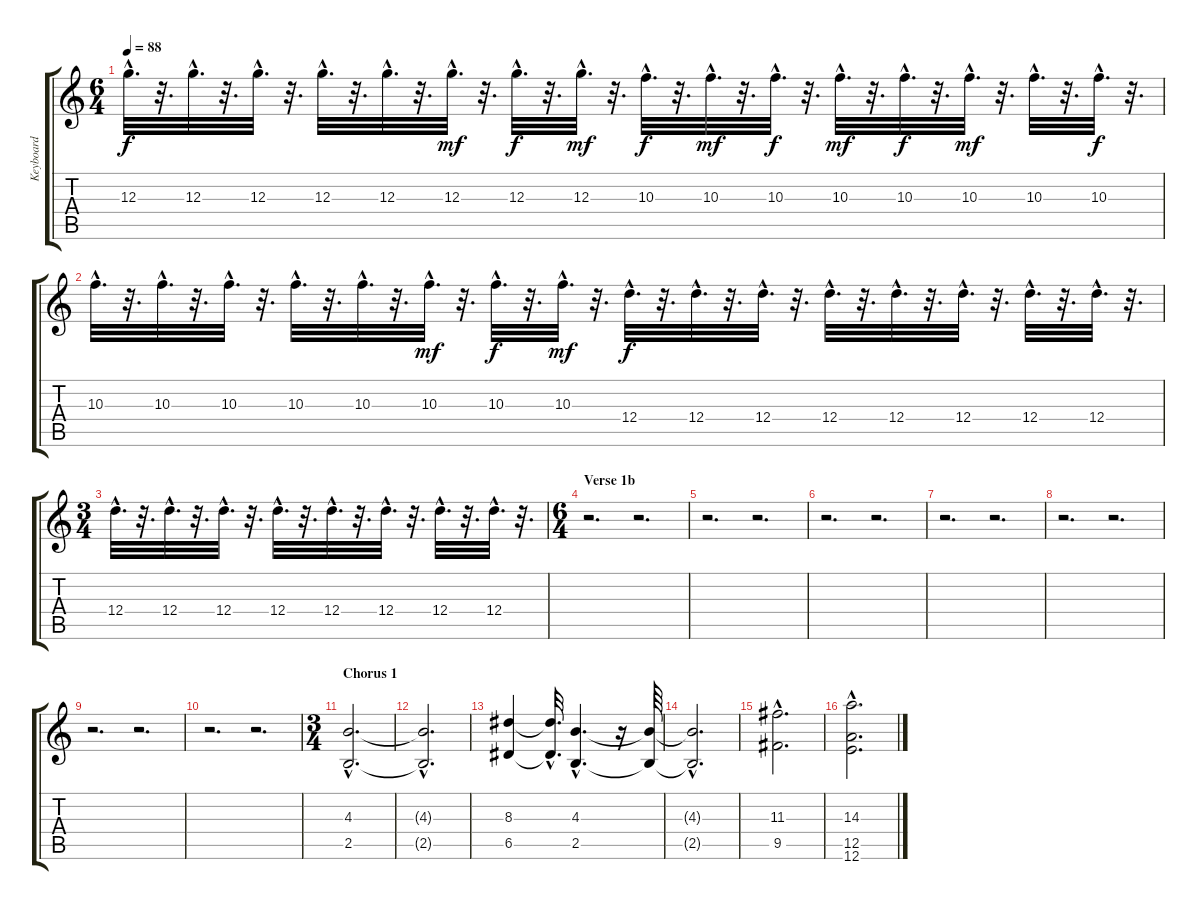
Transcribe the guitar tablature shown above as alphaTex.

\track ("Keyboard" "Keyboard") {instrument electricguitarjazz}
\staff {score tabs}
\tuning (E4 B3 G3 D3 A2 E2) {hide}
\ts (6 4)
\tempo 88
\clef g2
\ks c
12.3{hac}.32{d dy f} r.32{d} 12.3{hac}.32{d} r.32{d} 12.3{hac}.32{d} r.32{d} 12.3{hac}.32{d} r.32{d} 12.3{hac}.32{d} r.32{d} 12.3{hac}.32{d dy mf} r.32{d} 12.3{hac}.32{d dy f} r.32{d} 12.3{hac}.32{d dy mf} r.32{d} 10.3{hac}.32{d dy f} r.32{d} 10.3{hac}.32{d dy mf} r.32{d} 10.3{hac}.32{d dy f} r.32{d} 10.3{hac}.32{d dy mf} r.32{d} 10.3{hac}.32{d dy f} r.32{d} 10.3{hac}.32{d dy mf} r.32{d} 10.3{hac}.32{d} r.32{d} 10.3{hac}.32{d dy f} r.32{d} |
10.3{hac}.32{d} r.32{d} 10.3{hac}.32{d} r.32{d} 10.3{hac}.32{d} r.32{d} 10.3{hac}.32{d} r.32{d} 10.3{hac}.32{d} r.32{d} 10.3{hac}.32{d dy mf} r.32{d} 10.3{hac}.32{d dy f} r.32{d} 10.3{hac}.32{d dy mf} r.32{d} 12.4{hac}.32{d dy f} r.32{d} 12.4{hac}.32{d} r.32{d} 12.4{hac}.32{d} r.32{d} 12.4{hac}.32{d} r.32{d} 12.4{hac}.32{d} r.32{d} 12.4{hac}.32{d} r.32{d} 12.4{hac}.32{d} r.32{d} 12.4{hac}.32{d} r.32{d} |
\ts (3 4)
12.4{hac}.32{d} r.32{d} 12.4{hac}.32{d} r.32{d} 12.4{hac}.32{d} r.32{d} 12.4{hac}.32{d} r.32{d} 12.4{hac}.32{d} r.32{d} 12.4{hac}.32{d} r.32{d} 12.4{hac}.32{d} r.32{d} 12.4{hac}.32{d} r.32{d} |
\ts (6 4)
\section ("" "Verse 1b")
r.2{d} r.2{d} |
r.2{d} r.2{d} |
r.2{d} r.2{d} |
r.2{d} r.2{d} |
r.2{d} r.2{d} |
r.2{d} r.2{d} |
r.2{d} r.2{d} |
\ts (3 4)
\section ("" "Chorus 1")
(4.3{hac} 2.5{hac}).2{d volume 8 instrument stringensemble1} |
(4.3{hac t} 2.5{hac t}).2{d} |
(8.3 6.5).4 (8.3{hac t} 6.5{hac t}).32{d} (4.3{hac} 2.5{hac}).4{d} r.16 (4.3{t} 2.5{t}).64 |
(4.3{hac t} 2.5{hac t}).2{d} |
(11.3{hac} 9.5{hac}).2{d} |
(14.3{hac} 12.5{hac} 12.6{hac}).2{d}
